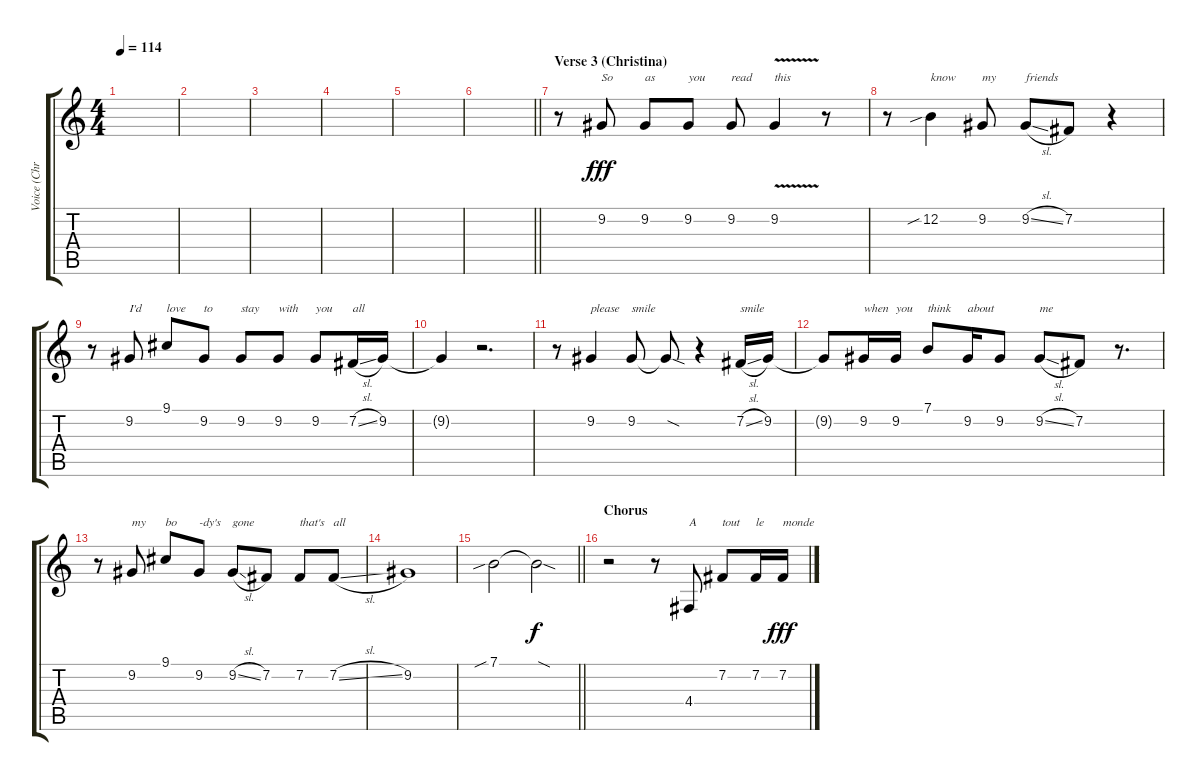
\track ("Voice (Christina)" "Voice (Chr") {instrument bassoon}
\staff {score tabs}
\tuning (E4 B3 G3 D3 A2 E2) {hide}
\ts (4 4)
\tempo 114
\clef g2
\ks c
|
|
|
|
|
\barLineRight lightlight
|
\section ("" "Verse 3 (Christina)")
r.8 9.2.8{txt "So" dy fff} 9.2.8{txt "as"} 9.2.8{txt "you"} 9.2.8{txt "read"} 9.2{v}.4{txt "this"} r.8 |
r.8 12.2{sib}.4{txt "know"} 9.2.8{txt "my"} 9.2{sl}.8{txt "friends"} 7.2.8 r.4 |
r.8 9.2.8{txt "I'd"} 9.1.8{txt "love"} 9.2.8{txt "to"} 9.2.8{txt "stay"} 9.2.8{txt "with"} 9.2.8{txt "you"} 7.2{sl}.16{txt "all"} 9.2.16 |
9.2{t}.4 r.2{d} |
r.8 9.2.4{txt "please"} 9.2.8{txt "smile"} 9.2{sod t}.8 r.4 7.2{sl}.16{txt "smile"} 9.2.16 |
9.2{t}.8 9.2.16{txt "when"} 9.2.16{txt "you"} 7.1.8{txt "think"} 9.2.16{txt "about"} 9.2.8 9.2{sl}.8{txt "me"} 7.2.8 r.8{d} |
r.8 9.2.8{txt "my"} 9.1.8{txt "bo"} 9.2.8{txt "-dy's"} 9.2{sl}.8{txt "gone"} 7.2.8 7.2.8{txt "that's"} 7.2{sl}.8{txt "all"} |
9.2.1 |
\barLineRight lightlight
7.1{sib}.2 7.1{sod t}.2{dy f} |
\section ("" "Chorus")
r.2 r.8 4.4.8{txt "A"} 7.2.8{txt "tout"} 7.2.16{txt "le"} 7.2.16{txt "monde" dy fff}
